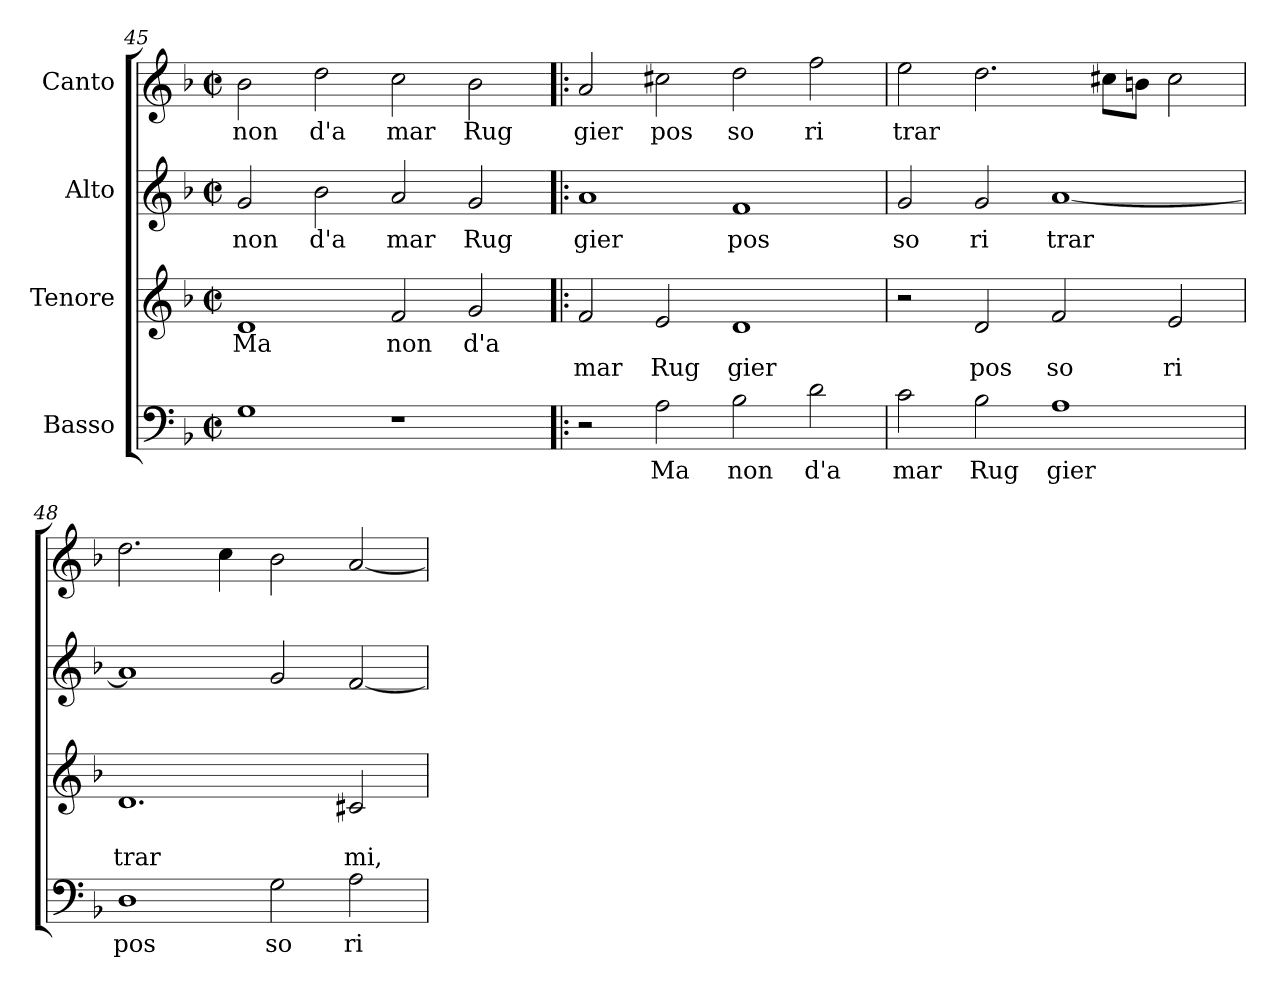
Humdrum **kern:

**kern	**text	**kern	**text	**text	**kern	**text	**kern	**text
*part4	*part4	*part3	*part3	*part3	*part2	*part2	*part1	*part1
*staff4	*staff4	*staff3	*staff3	*staff3	*staff2	*staff2	*staff1	*staff1
*I"Basso	*	*I"Tenore	*	*	*I"Alto	*	*I"Canto	*
*clefF4	*	*clefG2	*	*	*clefG2	*	*clefG2	*
*k[b-]	*	*k[b-]	*	*	*k[b-]	*	*k[b-]	*
*F:	*	*F:	*	*	*F:	*	*F:	*
*M2/2	*	*M2/2	*	*	*M2/2	*	*M2/2	*
*met(c|)	*	*met(c|)	*	*	*met(c|)	*	*met(c|)	*
=45	=45	=45	=45	=45	=45	=45	=45	=45
!	!LO:LY:b:cj	!	!LO:LY:b:cj	!	!	!LO:LY:b:cj	!	!LO:LY:a:cj
1G	.	1d	Ma	.	2g/	non	2b-\	non
!	!	!	!	!	!	!LO:LY:b:cj	!	!LO:LY:a:cj
.	.	.	.	.	2b-\	d'a	2dd\	d'a
!	!	!	!LO:LY:b:cj	!	!	!LO:LY:b:cj	!	!LO:LY:a:cj
1r	.	2f/	non	.	2a/	mar	2cc\	mar
!	!	!	!LO:LY:b:cj	!	!	!LO:LY:b:cj	!	!LO:LY:a:cj
.	.	2g/	d'a	.	2g/	Rug	2b-\	Rug
!!LO:LB:g=z
=46!|:	=46!|:	=46!|:	=46!|:	=46!|:	=46!|:	=46!|:	=46!|:	=46!|:
!	!	!	!LO:LY:b:cj	!LO:LY:b:cj	!	!LO:LY:b:cj	!	!LO:LY:b:cj
2r	.	2f/	.	mar	1a	gier	2a/	gier
!	!LO:LY:b:cj	!	!LO:LY:b:cj	!LO:LY:b:cj	!	!	!	!LO:LY:b:cj
2A\	Ma	2e/	.	Rug	.	.	2cc#X\	pos
!	!LO:LY:b:cj	!	!LO:LY:b:cj	!LO:LY:b:cj	!	!LO:LY:b:cj	!	!LO:LY:b:cj
2B-\	non	1d	.	gier	1f	pos	2dd\	so
!	!LO:LY:b:cj	!	!	!	!	!	!	!LO:LY:b:cj
2d\	d'a	.	.	.	.	.	2ff\	ri
=47	=47	=47	=47	=47	=47	=47	=47	=47
!	!LO:LY:b:cj	!	!	!	!	!LO:LY:b:cj	!	!LO:LY:b:cj
2c\	mar	2r	.	.	2g/	so	2ee\	trar
!	!LO:LY:b:cj	!	!LO:LY:b:cj	!LO:LY:b:cj	!	!LO:LY:b:cj	!	!LO:LY:b:cj
2B-\	Rug	2d/	.	pos	2g/	ri	2.dd\	.
!	!LO:LY:b:cj	!	!LO:LY:b:cj	!LO:LY:b:cj	!	!LO:LY:b:cj	!	!
1A	gier	2f/	.	so	[<1a	trar	.	.
!	!	!	!	!	!	!	!	!LO:LY:b:cj
.	.	.	.	.	.	.	8cc#\L	.
!	!	!	!	!	!	!	!	!LO:LY:b:cj
.	.	.	.	.	.	.	8b\J	.
!	!	!	!LO:LY:b:cj	!LO:LY:b:cj	!	!	!	!LO:LY:b:cj
.	.	2e/	.	ri	.	.	2cc#\	.
=48	=48	=48	=48	=48	=48	=48	=48	=48
!	!LO:LY:b:cj	!	!LO:LY:b:cj	!LO:LY:b:cj	!	!LO:LY:b:cj	!	!LO:LY:b:cj
1D	pos	1.d	.	trar	1a]	.	2.dd\	.
!	!	!	!	!	!	!	!	!LO:LY:b:cj
.	.	.	.	.	.	.	4cc\	.
!	!LO:LY:b:cj	!	!	!	!	!LO:LY:b:cj	!	!LO:LY:b:cj
2G\	so	.	.	.	2g/	.	2b-\	.
!	!LO:LY:b:cj	!	!LO:LY:b:cj	!LO:LY:b:cj	!	!LO:LY:b:cj	!	!LO:LY:b:cj
2A\	ri	2c#X/	.	mi,	[<2f/	.	[<2a/	.
=	=	=	=	=	=	=	=	=
*-	*-	*-	*-	*-	*-	*-	*-	*-
